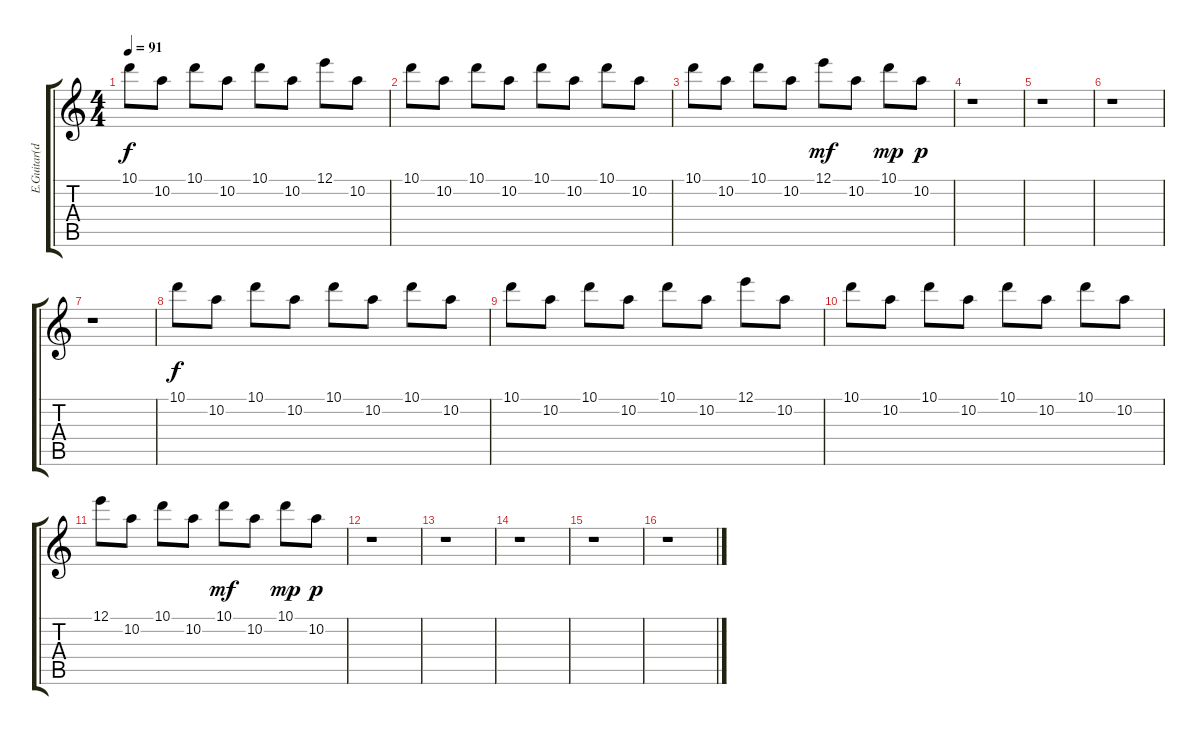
\track ("E.Guitar(dist)" "E.Guitar(d") {instrument distortionguitar}
\staff {score tabs}
\tuning (E4 B3 G3 D3 A2 E2) {hide}
\ts (4 4)
\tempo 91
\clef g2
\ks c
10.1.8{dy f} 10.2.8 10.1.8 10.2.8 10.1.8 10.2.8 12.1.8 10.2.8 |
10.1.8 10.2.8 10.1.8 10.2.8 10.1.8 10.2.8 10.1.8 10.2.8 |
10.1.8 10.2.8 10.1.8 10.2.8 12.1.8{dy mf} 10.2.8 10.1.8{dy mp} 10.2.8{dy p} |
r.1 |
r.1 |
r.1 |
r.1 |
10.1.8{dy f} 10.2.8 10.1.8 10.2.8 10.1.8 10.2.8 10.1.8 10.2.8 |
10.1.8 10.2.8 10.1.8 10.2.8 10.1.8 10.2.8 12.1.8 10.2.8 |
10.1.8 10.2.8 10.1.8 10.2.8 10.1.8 10.2.8 10.1.8 10.2.8 |
12.1.8 10.2.8 10.1.8 10.2.8 10.1.8{dy mf} 10.2.8 10.1.8{dy mp} 10.2.8{dy p} |
r.1 |
r.1 |
r.1 |
r.1 |
r.1
